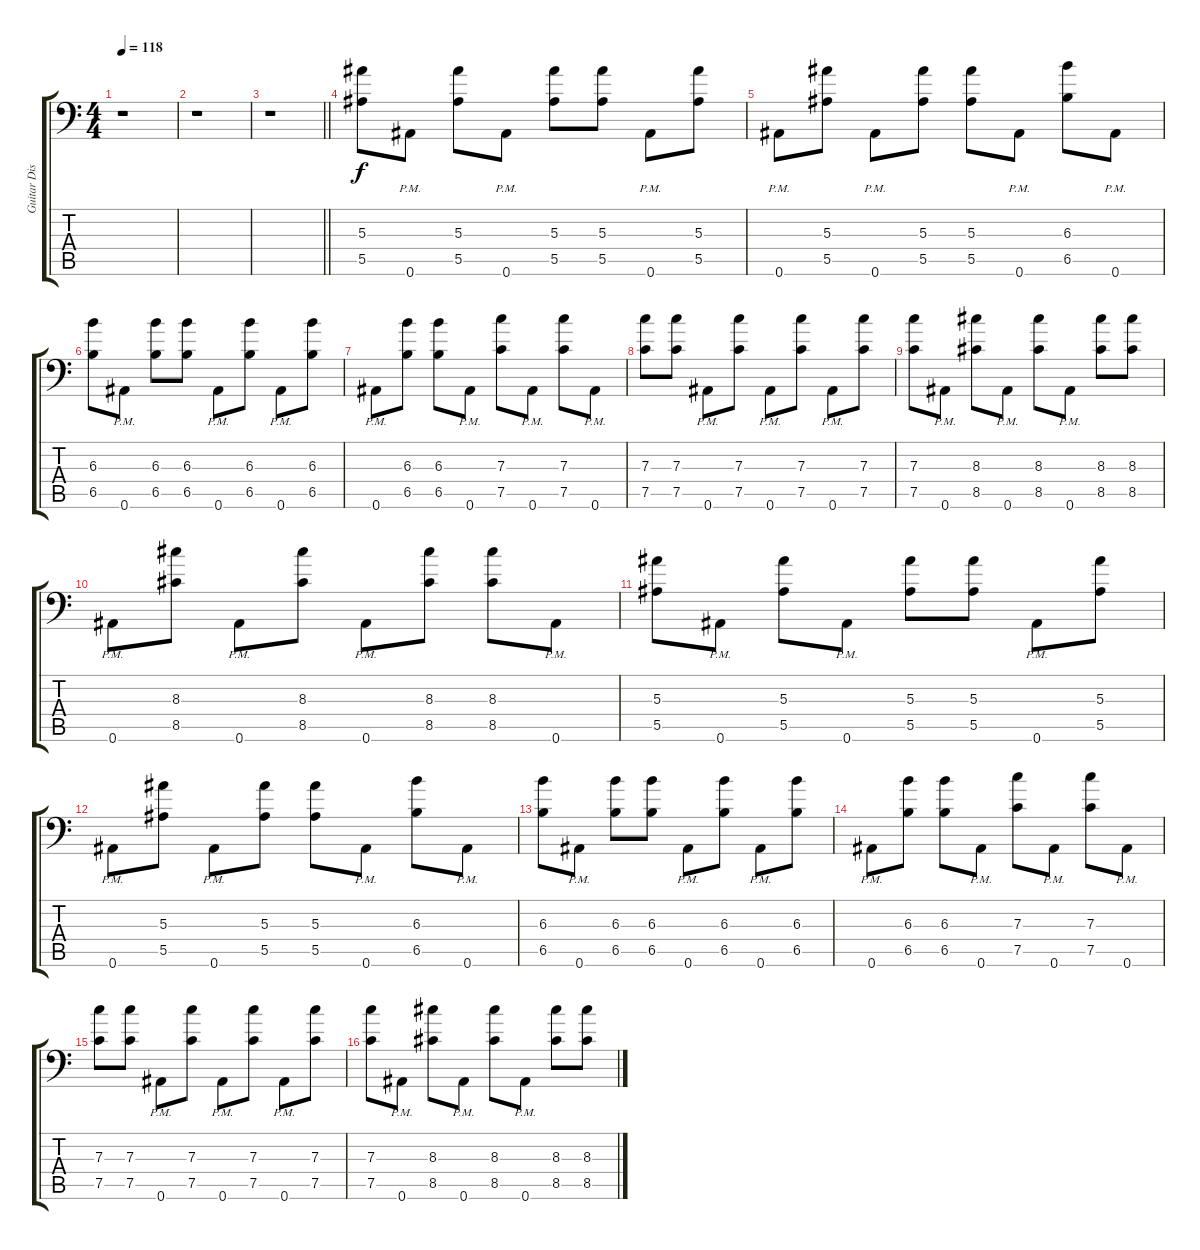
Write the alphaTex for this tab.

\track ("Guitar Distort." "Guitar Dis") {instrument overdrivenguitar}
\staff {score tabs}
\tuning (D4 Bb3 F3 Bb2 F2 Bb1) {hide}
\ts (4 4)
\tempo 118
\clef f4
\ks c
r.1{dy f} |
r.1 |
\barLineRight lightlight
r.1 |
(5.3 5.5).8 0.6{pm}.8 (5.3 5.5).8 0.6{pm}.8 (5.3 5.5).8 (5.3 5.5).8 0.6{pm}.8 (5.3 5.5).8 |
0.6{pm}.8 (5.3 5.5).8 0.6{pm}.8 (5.3 5.5).8 (5.3 5.5).8 0.6{pm}.8 (6.3 6.5).8 0.6{pm}.8 |
(6.3 6.5).8 0.6{pm}.8 (6.3 6.5).8 (6.3 6.5).8 0.6{pm}.8 (6.3 6.5).8 0.6{pm}.8 (6.3 6.5).8 |
0.6{pm}.8 (6.3 6.5).8 (6.3 6.5).8 0.6{pm}.8 (7.3 7.5).8 0.6{pm}.8 (7.3 7.5).8 0.6{pm}.8 |
(7.3 7.5).8 (7.3 7.5).8 0.6{pm}.8 (7.3 7.5).8 0.6{pm}.8 (7.3 7.5).8 0.6{pm}.8 (7.3 7.5).8 |
(7.3 7.5).8 0.6{pm}.8 (8.3 8.5).8 0.6{pm}.8 (8.3 8.5).8 0.6{pm}.8 (8.3 8.5).8 (8.3 8.5).8 |
0.6{pm}.8 (8.3 8.5).8 0.6{pm}.8 (8.3 8.5).8 0.6{pm}.8 (8.3 8.5).8 (8.3 8.5).8 0.6{pm}.8 |
(5.3 5.5).8 0.6{pm}.8 (5.3 5.5).8 0.6{pm}.8 (5.3 5.5).8 (5.3 5.5).8 0.6{pm}.8 (5.3 5.5).8 |
0.6{pm}.8 (5.3 5.5).8 0.6{pm}.8 (5.3 5.5).8 (5.3 5.5).8 0.6{pm}.8 (6.3 6.5).8 0.6{pm}.8 |
(6.3 6.5).8 0.6{pm}.8 (6.3 6.5).8 (6.3 6.5).8 0.6{pm}.8 (6.3 6.5).8 0.6{pm}.8 (6.3 6.5).8 |
0.6{pm}.8 (6.3 6.5).8 (6.3 6.5).8 0.6{pm}.8 (7.3 7.5).8 0.6{pm}.8 (7.3 7.5).8 0.6{pm}.8 |
(7.3 7.5).8 (7.3 7.5).8 0.6{pm}.8 (7.3 7.5).8 0.6{pm}.8 (7.3 7.5).8 0.6{pm}.8 (7.3 7.5).8 |
(7.3 7.5).8 0.6{pm}.8 (8.3 8.5).8 0.6{pm}.8 (8.3 8.5).8 0.6{pm}.8 (8.3 8.5).8 (8.3 8.5).8
